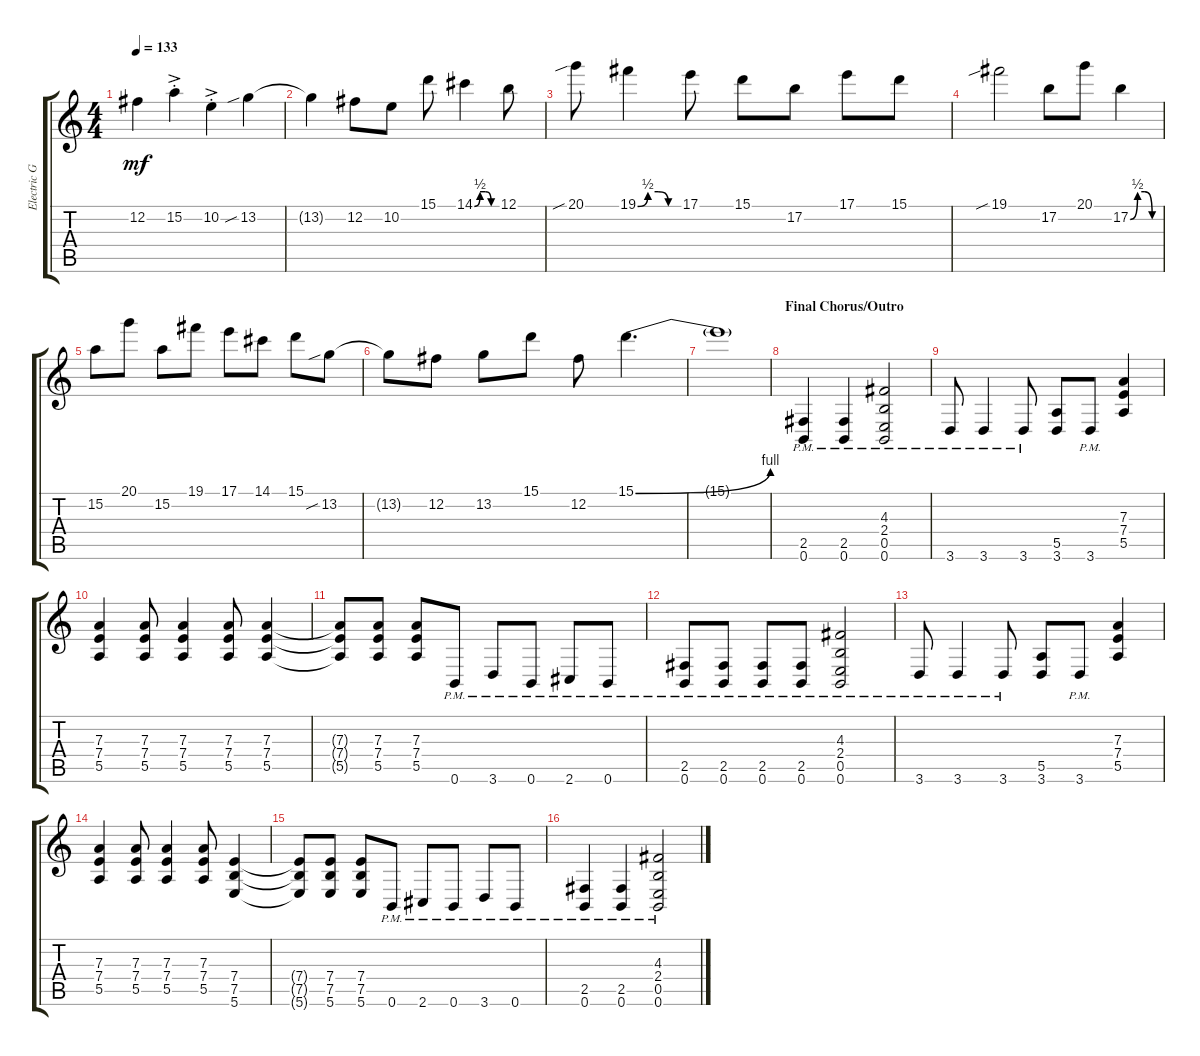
\track ("Electric Guitar" "Electric G") {instrument distortionguitar}
\staff {score tabs}
\tuning (B3 Gb3 D3 A2 E2 B1) {hide}
\ts (4 4)
\tempo 133
\clef g2
\ks c
12.2.4{dy mf} 15.2{ac st}.4 10.2{ac st}.4 13.2{sib}.4 |
13.2{t}.4 12.2.8 10.2.8 15.1.8 14.1{be (custom 0 0 15 2 30 2 45 0 60 0)}.4 12.1.8 |
20.1{sib}.8 19.1{be (custom 0 0 15 2 30 2 45 0 60 0)}.4 17.1.8 15.1.8 17.2.8 17.1.8 15.1.8 |
19.1{sib}.2 17.2.8 20.1.8 17.2{be (custom 0 0 15 2 30 2 45 0 60 0)}.4 |
15.2.8 20.1.8 15.2.8 19.1.8 17.1.8 14.1.8 15.1.8 13.2{sib}.8 |
13.2{t}.8 12.2.8 13.2.8 15.1.8 12.2.8 15.1{be (bend 0 0 60 4)}.4{d} |
15.1{t}.1 |
\section ("" "Final Chorus/Outro")
(2.5{pm} 0.6{pm}).4 (2.5{pm} 0.6{pm}).4 (4.3 2.4 0.5 0.6{pm}).2 |
3.6{pm}.8 3.6{pm}.4 3.6{pm}.8 (5.5 3.6).8 3.6{pm}.8 (7.3 7.4 5.5).4 |
(7.3 7.4 5.5).4 (7.3 7.4 5.5).8 (7.3 7.4 5.5).4 (7.3 7.4 5.5).8 (7.3 7.4 5.5).4 |
(7.3{t} 7.4{t} 5.5{t}).8 (7.3 7.4 5.5).8 (7.3 7.4 5.5).8 0.6{pm}.8 3.6{pm}.8 0.6{pm}.8 2.6{pm}.8 0.6{pm}.8 |
(2.5{pm} 0.6{pm}).8 (2.5{pm} 0.6{pm}).8 (2.5{pm} 0.6{pm}).8 (2.5{pm} 0.6{pm}).8 (4.3 2.4 0.5 0.6{pm}).2 |
3.6{pm}.8 3.6{pm}.4 3.6{pm}.8 (5.5 3.6).8 3.6{pm}.8 (7.3 7.4 5.5).4 |
(7.3 7.4 5.5).4 (7.3 7.4 5.5).8 (7.3 7.4 5.5).4 (7.3 7.4 5.5).8 (7.4 7.5 5.6).4 |
(7.4{t} 7.5{t} 5.6{t}).8 (7.4 7.5 5.6).8 (7.4 7.5 5.6).8 0.6{pm}.8 2.6{pm}.8 0.6{pm}.8 3.6{pm}.8 0.6{pm}.8 |
(2.5{pm} 0.6{pm}).4 (2.5{pm} 0.6{pm}).4 (4.3 2.4 0.5 0.6{pm}).2
